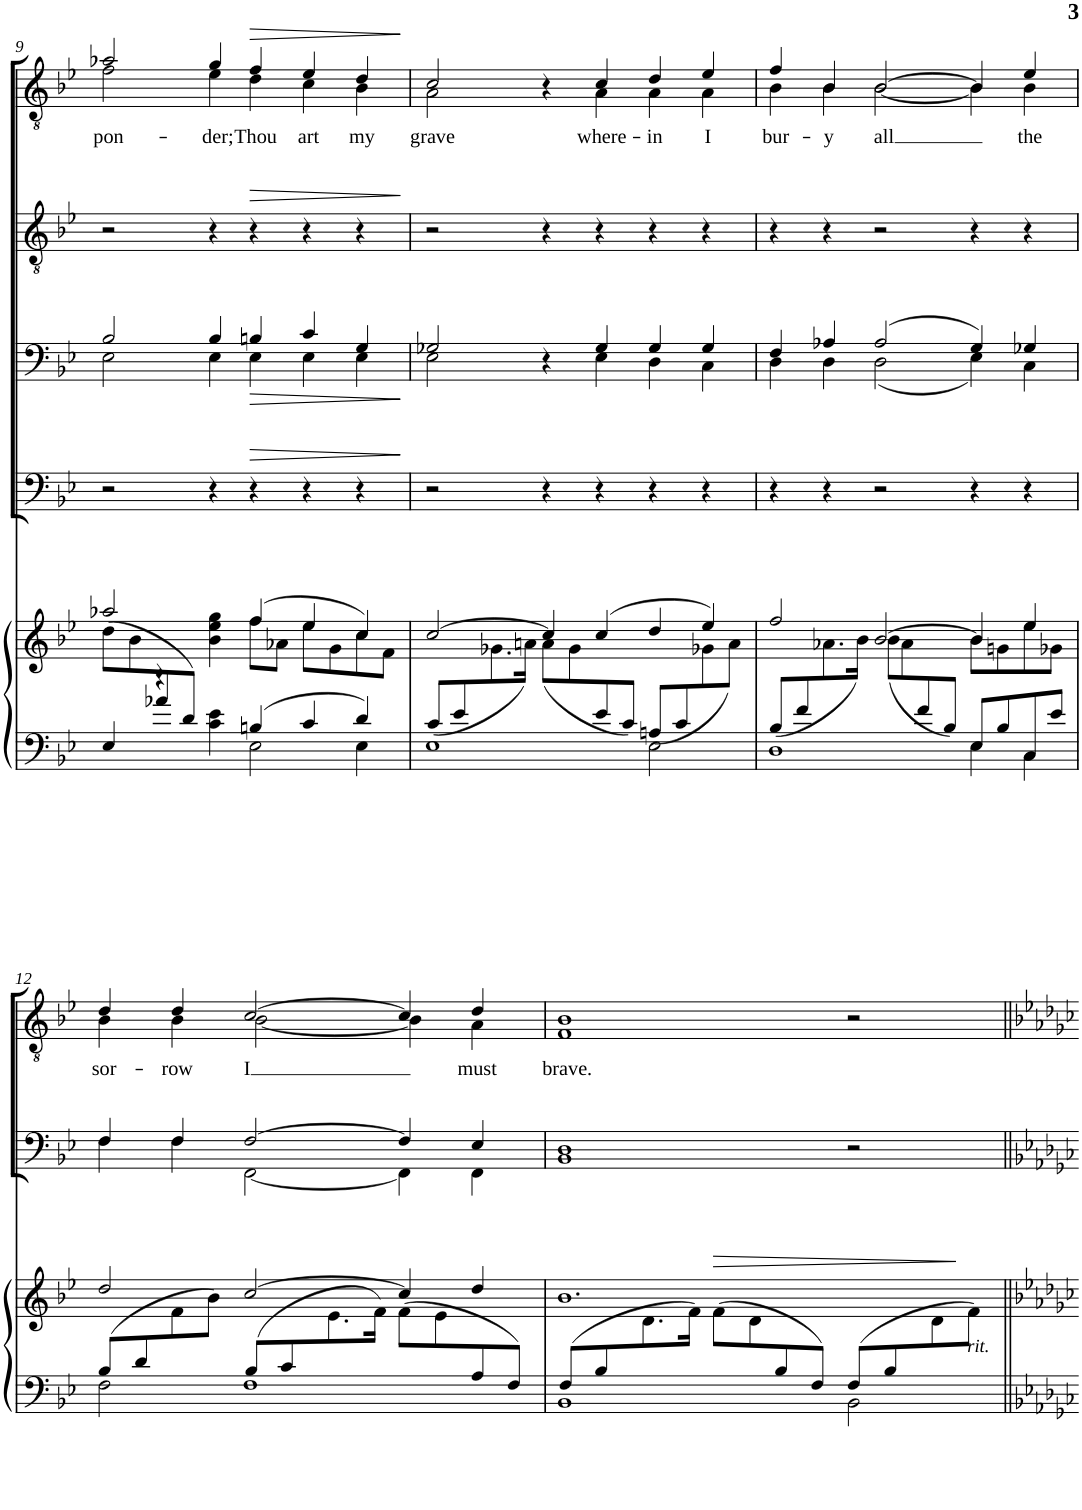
**kern	**kern	**dynam	**kern	**dynam	**kern	**text	**dynam
*part3	*part3	*part3	*part2	*part2	*part1	*part1	*part1
*staff4	*staff3	*staff3/4	*staff2	*staff2	*staff1	*staff1	*staff1
*I"Piano 5	*	*	*I"Piano 3	*	*I"Piano 1	*	*
*I'Pno	*	*	*I'Pno	*	*I'Pno	*	*
!!LO:PB:g=z
*clefF4	*clefG2	*	*clefF4	*	*clefGv2	*	*
*k[b-e-]	*k[b-e-]	*	*k[b-e-]	*	*k[b-e-]	*	*
*M3/2	*M3/2	*	*M3/2	*	*M3/2	*	*
=9	=9	=9	=9	=9	=9	=9	=9
*^	*^	*	*^	*	*	*	*
*	*	*	*^	*	*	*	*	*	*	*
!	!	!	!	!	!	!	!	!	!	!LO:LY:b	!
*	*	*	*	*	*	*	*	*	*^	*	*
4E-/	4ryy	2aa-X/	2.ryy	(>8dd\L	.	2B-/	2E-\	.	2a-X/	2f\	pon-	.
.	.	.	.	8b-\	.	.	.	.	.	.	.	.
4r	8a-X/	.	.	1ryy	.	.	.	.	.	.	.	.
.	8d/J)	.	.	.	.	.	.	.	.	.	.	.
!	!	!	!	!	!	!	!	!	!	!	!LO:LY:b	!
4c\ 4e-\	4ryy	4b-\ 4ee-\ 4gg\	.	.	.	4B-/	4E-\	.	4g/	4e-\	-der;	.
!	!	!	!	!	!	!	!	!LO:HP:b	!	!	!LO:LY:b	!LO:HP:b
4Bn/	2E-\	(4ff/	8ff\L	.	.	4Bn/	4E-\	>	4f/	4d\	Thou	>
.	.	.	8a-X\J	.	.	.	.	.	.	.	.	.
!	!	!	!	!	!	!	!	!	!	!	!LO:LY:b	!
4c/	.	4ee-/	8ee-\L	.	.	4c/	4E-\	.	4e-/	4c\	art	.
.	.	.	8g\	.	.	.	.	.	.	.	.	.
!	!	!	!	!	!	!	!	!	!	!	!LO:LY:b	!
4d/	4E-\	4cc/)	8cc\	4ryy	.	4G/	4E-\	.	4d/	4B-\	my	.
.	.	.	8f\J	.	.	.	.	.	.	.	.	.
*v	*v	*	*	*	*	*v	*v	*	*v	*v	*	*
*	*v	*v	*v	*	*	*	*	*	*
.	.	.	.	]	.	.	]
=10	=10	=10	=10	=10	=10	=10	=10
*^	*^	*	*^	*	*	*	*
!	!	!	!	!	!	!	!	!	!LO:LY:b	!
*	*	*	*	*	*	*	*	*^	*	*
1E-	(<8c/L	[>2cc/	4ryy	.	2G-X/	2E-\	.	2c/	2A\	grave	.
.	8e-/	.	.	.	.	.	.	.	.	.	.
.	2ryy	.	8.g-X\	.	.	.	.	.	.	.	.
.	.	.	16an\Jk)	.	.	.	.	.	.	.	.
.	.	4cc/]	(<8a\L	.	4r	4ryy	.	4r	4ryy	.	.
.	.	.	8g-\	.	.	.	.	.	.	.	.
!	!	!	!	!	!	!	!	!	!	!LO:LY:b	!
.	8e-/	(>4cc/	2ryy	.	4G-/	4E-\	.	4c/	4A\	where-	.
.	8c/J)	.	.	.	.	.	.	.	.	.	.
!	!	!	!	!	!	!	!	!	!	!LO:LY:b	!
2E-\	(<8An/L	4dd/	.	.	4G-/	4D\	.	4d/	4A\	-in	.
.	8c/	.	.	.	.	.	.	.	.	.	.
!	!	!	!	!	!	!	!	!	!	!LO:LY:b	!
.	4ryy	4ee-/)	8g-X\	.	4G-/	4C\	.	4e-/	4A\	I	.
.	.	.	8a\J)	.	.	.	.	.	.	.	.
=11	=11	=11	=11	=11	=11	=11	=11	=11	=11	=11	=11
*	*	*	*^	*	*	*	*	*	*	*	*
!	!	!	!	!	!	!	!	!	!	!	!LO:LY:b	!
(<8B-/L	1D	2ff/	1ryy	4ryy	.	4F/	4D\	.	4f/	4B-\	bur-	.
8f/	.	.	.	.	.	.	.	.	.	.	.	.
!	!	!	!	!	!	!	!	!	!	!	!LO:LY:b	!
2ryy	.	.	.	8.a-X\	.	4A-X/	4D\	.	4B-/	4B-\	-y	.
.	.	.	.	16b-\Jk)	.	.	.	.	.	.	.	.
!	!	!	!	!	!	!	!	!	!	!	!LO:LY:b	!
.	.	[>2b-/	.	(<8b-\L	.	(2A-/	(2D\	.	[2B-/	[2B-\	all	.
.	.	.	.	8a-\	.	.	.	.	.	.	.	.
8f/	.	.	.	2.ryy	.	.	.	.	.	.	.	.
8B-/J)	.	.	.	.	.	.	.	.	.	.	.	.
8E-/L	4E-\	4b-/]	8b-\L	.	.	4G/)	4E-\)	.	4B-/]	4B-\]	.	.
8B-/	.	.	8gn\	.	.	.	.	.	.	.	.	.
!	!	!	!	!	!	!	!	!	!	!	!LO:LY:b	!
8C/	4C\	4ee-/	8ee-\	.	.	4G-X/	4C\	.	4e-/	4B-\	the	.
8e-/J	.	.	8g-X\J	.	.	.	.	.	.	.	.	.
*	*	*	*v	*v	*	*	*	*	*	*	*	*
!!LO:LB:g=z	!!
=12	=12	=12	=12	=12	=12	=12	=12	=12	=12	=12	=12
!	!	!	!	!	!	!	!	!	!	!LO:LY:b	!
2F\	(8B-/L	2dd/	4ryy	.	4F/	4F\	.	4d/	4B-\	sor-	.
.	8d/	.	.	.	.	.	.	.	.	.	.
!	!	!	!	!	!	!	!	!	!	!LO:LY:b	!
.	4ryy	.	8f\	.	4F/	4F\	.	4d/	4B-\	-row	.
.	.	.	8b-\J)	.	.	.	.	.	.	.	.
!	!	!	!	!	!	!	!	!	!	!LO:LY:b	!
1F	(8B-/L	[>2cc/	4ryy	.	[2F/	[2FF\	.	[2c/	[2B-\	I	.
.	8c/	.	.	.	.	.	.	.	.	.	.
.	2ryy	.	8.e-\	.	.	.	.	.	.	.	.
.	.	.	16f\Jk)	.	.	.	.	.	.	.	.
.	.	4cc/]	(8f\L	.	4F/]	4FF\]	.	4c/]	4B-\]	.	.
.	.	.	8e-\	.	.	.	.	.	.	.	.
!	!	!	!	!	!	!	!	!	!	!LO:LY:b	!
.	8A/	4dd/	4ryy	.	4E-/	4FF\	.	4d/	4A\	must	.
.	8F/J)	.	.	.	.	.	.	.	.	.	.
=13	=13	=13	=13	=13	=13	=13	=13	=13	=13	=13	=13
!	!	!	!	!	!	!	!	!	!	!LO:LY:b	!
(8F/L	1BB-	1.b-	4ryy	.	1D	1BB-	.	1B-	1F	brave.	.
8B-/	.	.	.	.	.	.	.	.	.	.	.
2ryy	.	.	8.d\	.	.	.	.	.	.	.	.
.	.	.	16f\Jk)	.	.	.	.	.	.	.	.
!	!	!	!	!LO:HP:b	!	!	!	!	!	!	!
.	.	.	(8f\L	>	.	.	.	.	.	.	.
.	.	.	8d\	.	.	.	.	.	.	.	.
8B-/	.	.	2ryy	.	.	.	.	.	.	.	.
8F/J)	.	.	.	.	.	.	.	.	.	.	.
(8F/L	2BB-\	.	.	.	2r	2ryy	.	2r	2ryy	.	.
8B-/	.	.	.	.	.	.	.	.	.	.	.
4ryy	.	.	8d\	.	.	.	.	.	.	.	.
!	!	!	!LO:TX:b:i:t=rit.	!	!	!	!	!	!	!	!
.	.	.	8f\J)	]	.	.	.	.	.	.	.
*v	*v	*	*	*	*v	*v	*	*v	*v	*	*
*	*v	*v	*	*	*	*	*	*
=||	=||	=||	=||	=||	=||	=||	=||
*-	*-	*-	*-	*-	*-	*-	*-
